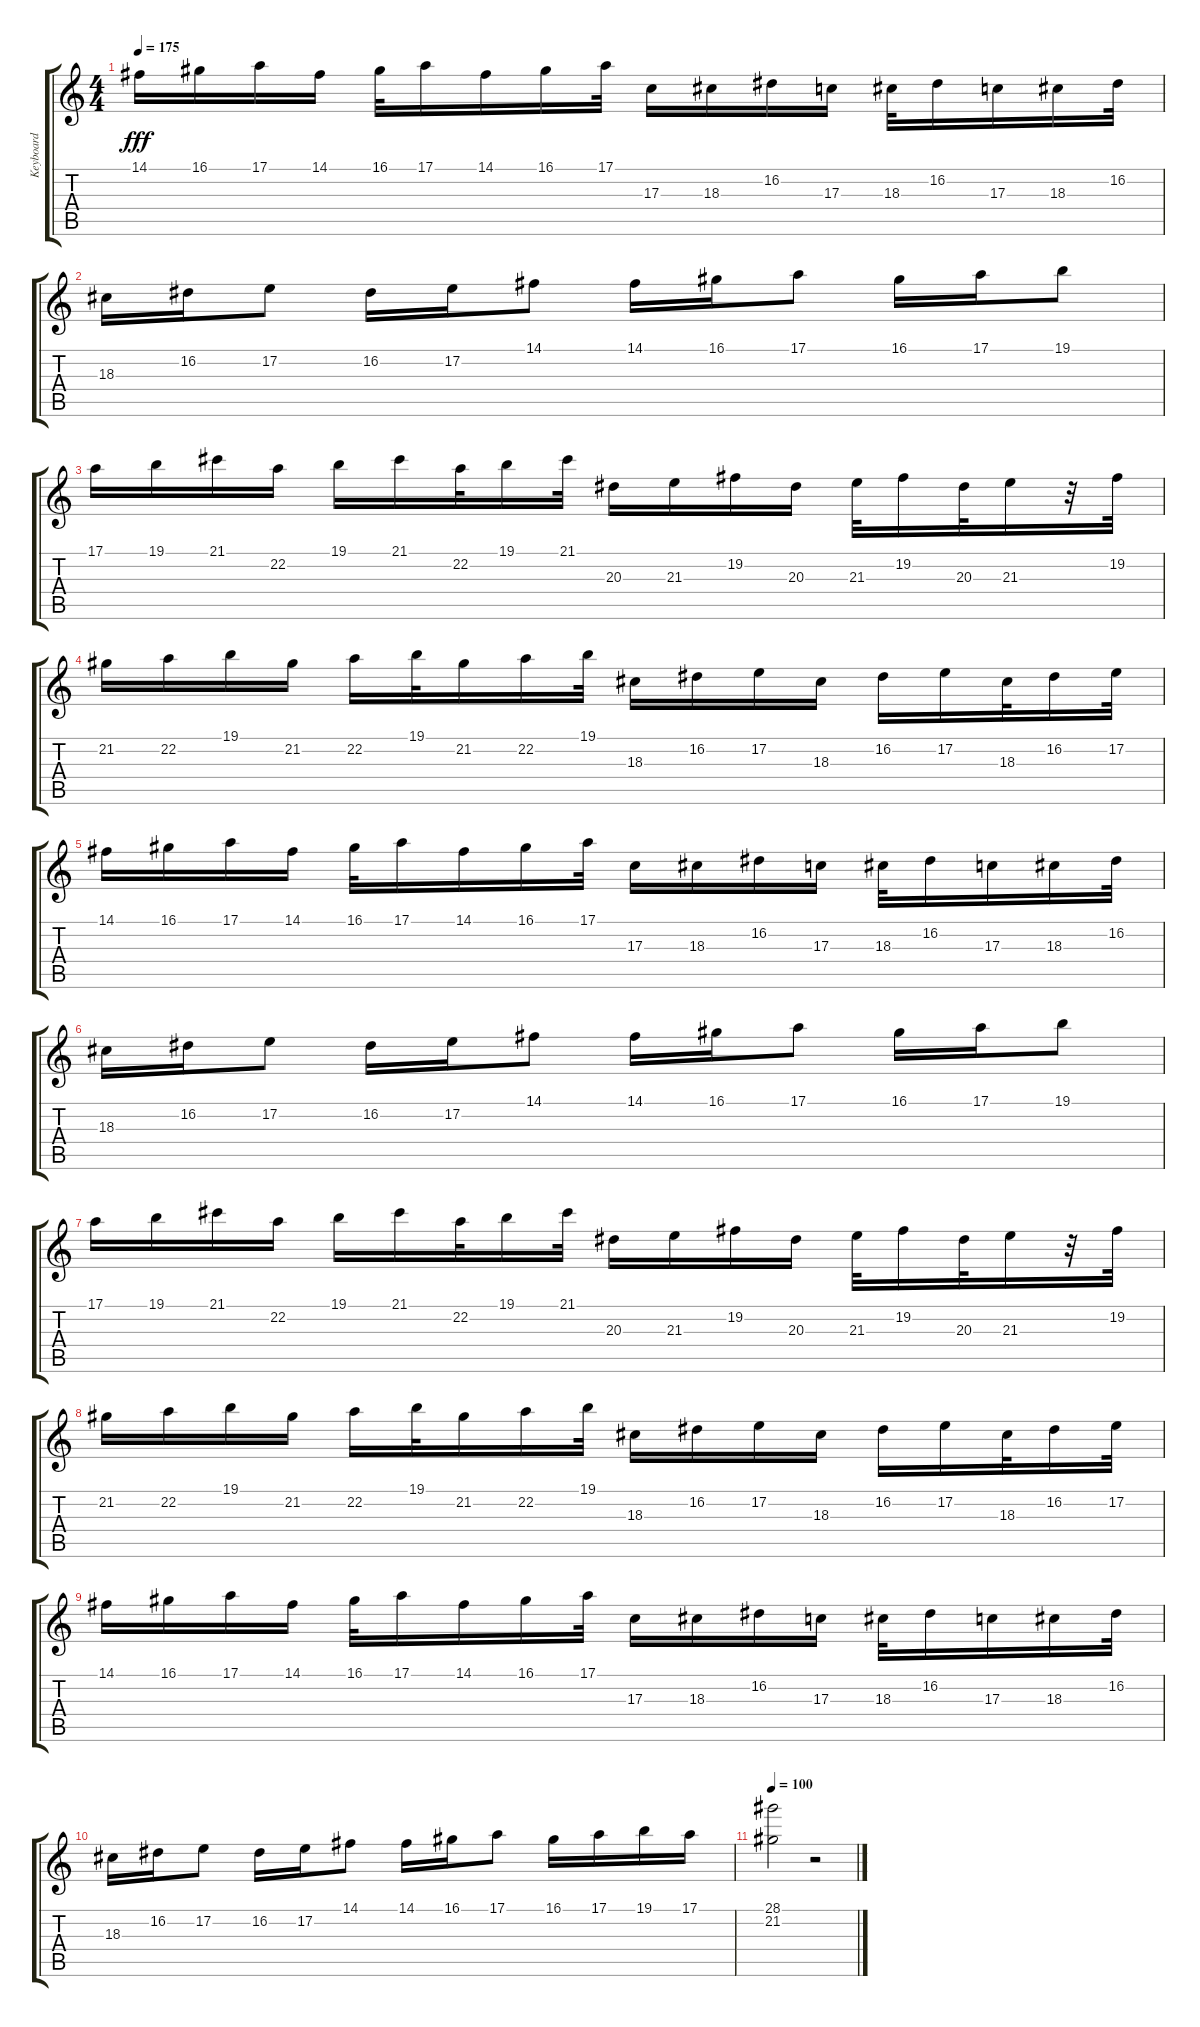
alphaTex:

\track ("Keyboard" "Keyboard") {instrument harpsichord}
\staff {score tabs}
\tuning (E4 B3 G3 D3 A2 E2) {hide}
\ts (4 4)
\tempo 175
\clef g2
\ks c
14.1.16{dy fff} 16.1.16 17.1.16 14.1.16 16.1.32 17.1.16 14.1.16 16.1.16 17.1.32 17.3.16 18.3.16 16.2.16 17.3.16 18.3.32 16.2.16 17.3.16 18.3.16 16.2.32 |
18.3.16 16.2.16 17.2.8 16.2.16 17.2.16 14.1.8 14.1.16 16.1.16 17.1.8 16.1.16 17.1.16 19.1.8 |
17.1.16 19.1.16 21.1.16 22.2.16 19.1.16 21.1.16 22.2.32 19.1.16 21.1.32 20.3.16 21.3.16 19.2.16 20.3.16 21.3.32 19.2.16 20.3.32 21.3.16 r.32 19.2.32 |
21.2.16 22.2.16 19.1.16 21.2.16 22.2.16 19.1.32 21.2.16 22.2.16 19.1.32 18.3.16 16.2.16 17.2.16 18.3.16 16.2.16 17.2.16 18.3.32 16.2.16 17.2.32 |
14.1.16 16.1.16 17.1.16 14.1.16 16.1.32 17.1.16 14.1.16 16.1.16 17.1.32 17.3.16 18.3.16 16.2.16 17.3.16 18.3.32 16.2.16 17.3.16 18.3.16 16.2.32 |
18.3.16 16.2.16 17.2.8 16.2.16 17.2.16 14.1.8 14.1.16 16.1.16 17.1.8 16.1.16 17.1.16 19.1.8 |
17.1.16 19.1.16 21.1.16 22.2.16 19.1.16 21.1.16 22.2.32 19.1.16 21.1.32 20.3.16 21.3.16 19.2.16 20.3.16 21.3.32 19.2.16 20.3.32 21.3.16 r.32 19.2.32 |
21.2.16 22.2.16 19.1.16 21.2.16 22.2.16 19.1.32 21.2.16 22.2.16 19.1.32 18.3.16 16.2.16 17.2.16 18.3.16 16.2.16 17.2.16 18.3.32 16.2.16 17.2.32 |
14.1.16 16.1.16 17.1.16 14.1.16 16.1.32 17.1.16 14.1.16 16.1.16 17.1.32 17.3.16 18.3.16 16.2.16 17.3.16 18.3.32 16.2.16 17.3.16 18.3.16 16.2.32 |
18.3.16 16.2.16 17.2.8 16.2.16 17.2.16 14.1.8 14.1.16 16.1.16 17.1.8 16.1.16 17.1.16 19.1.16 17.1.16 |
\tempo 100
(28.1 21.2).2 r.2
